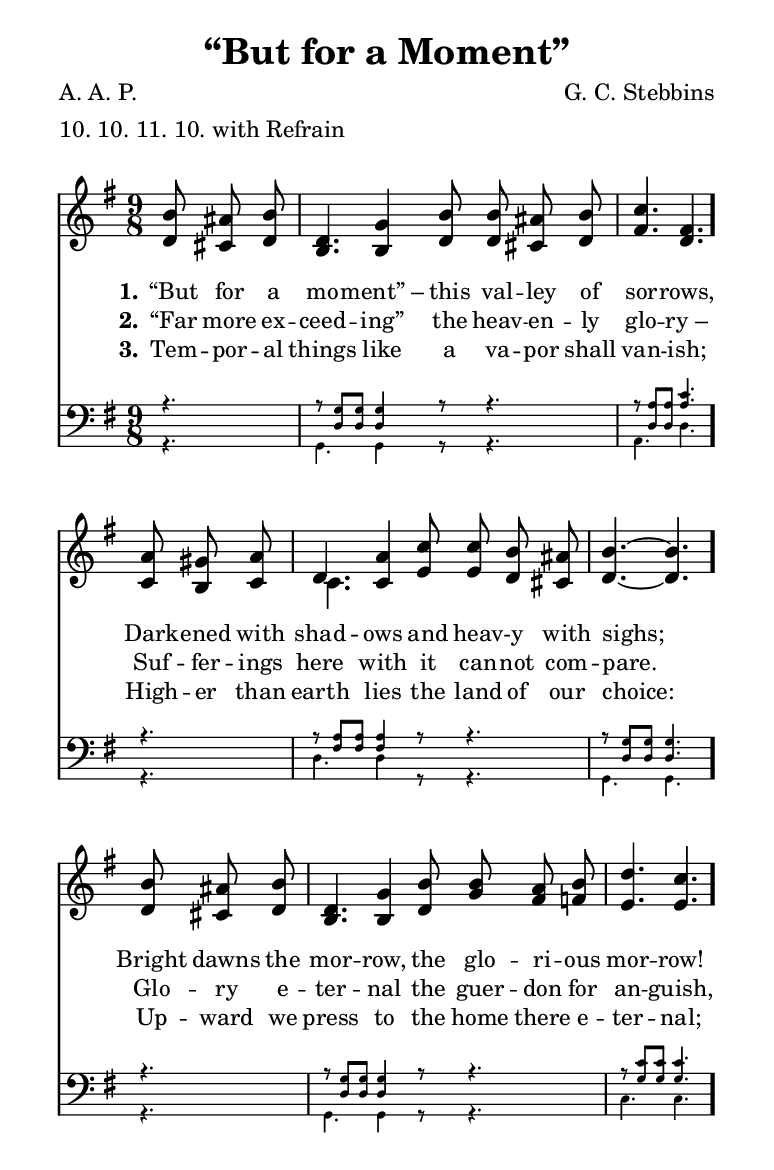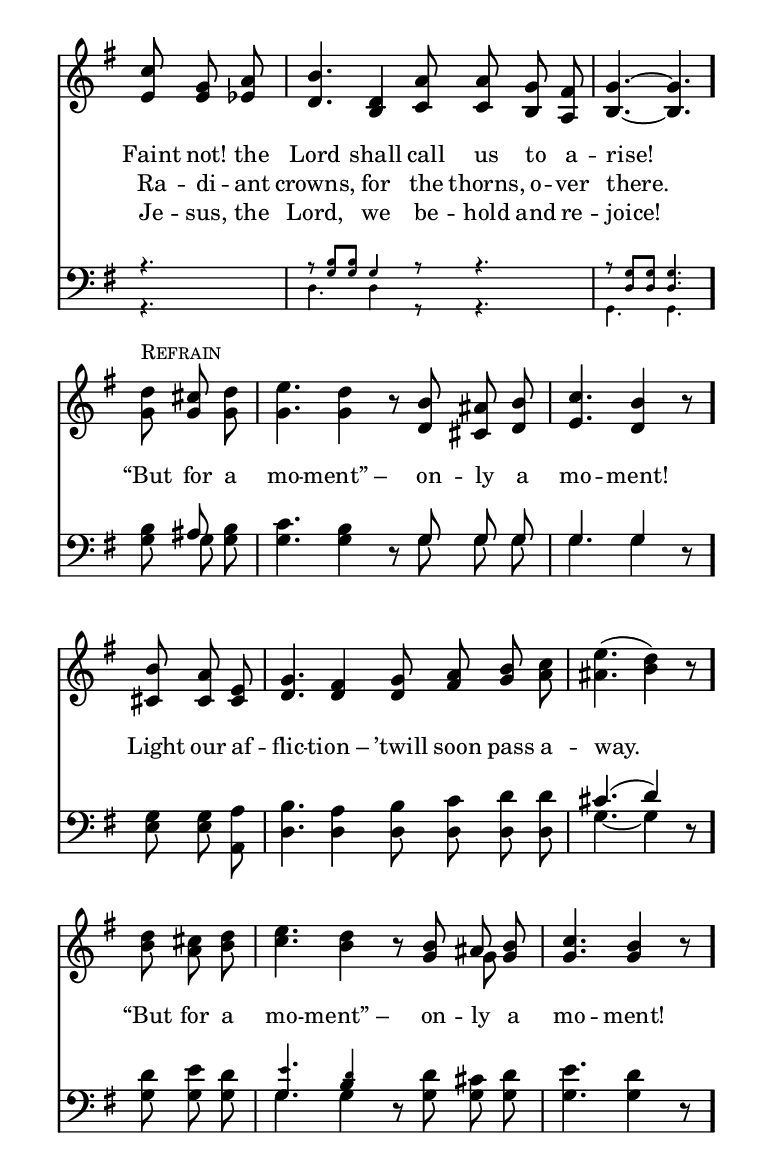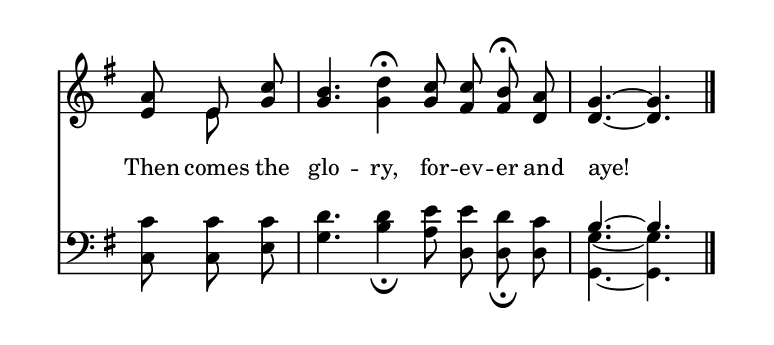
\include "common/global.ily"
\paper {
  \include "common/paper.ily"
  ragged-last-bottom = ##t
  page-count = #(cond (is-eogsized 2) (#t #f))
  system-count = #(cond (is-eogsized 6) (#t #f))
}

\header{
  hymnnumber = "207"
  title = "“But for a Moment”"
  tunename = ""
  meter = "10. 10. 11. 10. with Refrain"
  poet = "A. A. P."
  composer = "G. C. Stebbins"
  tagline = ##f
}

ta = { \tempo 4=80 }
tb = { \tempo 4=40 }

global = {
  \include "common/overrides.ily"
  \override Staff.TimeSignature.style = #'numbered
  \time 9/8
  \override Score.MetronomeMark.transparent = ##t % hide all fermata changes too
  \ta
  \key g \major
  \partial 4.
  \autoBeamOff
}

patternA = { c8 c c | c4. c4 c8 c c c | c4. c }
patternB = { c8 c c | c4. c4 c8 c c c | c4. ~ c }
patternC = { c8 c c | c4. c4 r8 c c c | c4. c4 c8 }
patternD = { c8 c c | c4. c4 c8 c c c | c4. c4 c8 }

notesSoprano = {
\global
\relative c'' {

  \changePitch \patternA { b ais b d, g b b ais b | c fis, }
  \changePitch \patternB { a gis a | d, a' c c b ais | b b }
  \changePitch \patternA { b ais b | d, g b b a b | d c }
  \changePitch \patternB { c g a | b d, a' a g fis | g g }

  << s^\markup { \small \caps "Refrain" }
  \changePitch \patternC { d' cis d | e d b ais b | c b r } >>
  \changePitch \patternD { b a e | g fis g a b c | e( d) r }
  \changePitch \patternC { d cis d | e d b ais b | c b r }
  \changePitch \patternA { a e c' | b \tb d\fermata \ta c c \tb b\fermata \ta a | g ~ g }

  \bar "|."

}
}

notesAlto = {
\global
\relative e' {

  \changePitch \patternA { d cis d | b b d d cis d | fis d }
  \changePitch \patternB { c b c | c c e e d cis | d d }
  \changePitch \patternA { d cis d | b b d g fis f | e e }
  \changePitch \patternB { e e ees | d b c c b a | b b }

  \changePitch \patternC { g' g g | g g d cis d | e d r }
  \changePitch \patternD { cis cis cis | d d d fis g a | ais( b) r }
  \changePitch \patternC { b ais b | c b g g g | g g r }
  \changePitch \patternA { e e g | g g g fis fis d | d ~ d }

}
}

notesTenorVerse = {
\global
\relative a {

  \magnifyMusic 0.63 {
  \override Score.SpacingSpanner.spacing-increment = #(* 1.2 0.63)
  r4. | r8 <g d>[ <g d>] <g d>4 r8 r4. | r8 <a d,>[ <a d,>] <c a>4.
  r4. | r8 <a fis>[ <a fis>] <a fis>4 r8 r4. | r8 <g d>[ <g d>] <g d>4.
  r4. | r8 <g d>[ <g d>] <g d>4 r8 r4. | r8 <c g>[ <c g>] <c g>4.
  r4. | r8 <b g>[ <b g>] g4 r8 r4. | r8 <g d>[ <g d>] <g d>4.
  }

}
}

notesTenorChorus = {
\global
\relative a {

  \repeat unfold 36 \skip 4
  \changePitch \patternC { b ais b | c b g g g | g g r }
  \changePitch \patternD { g g a | b a b c d d | cis( d) r }
  \changePitch \patternC { d e d | <g, \tweak font-size #-4 e'> <b \tweak font-size #-4 d> d cis d | e d r }
  \changePitch \patternA { c c c | d d e e d c | b ~ b }

}
}

notesBassVerse = {
\global
\relative f, {

  \magnifyMusic 0.63 {
  \override Score.SpacingSpanner.spacing-increment = #(* 1.2 0.63)
  r4. | g4. g4 r8 r4. | a4. d4.
  r4. | d4. d4 r8 r4. | g,4. g4.
  r4. | g4. g4 r8 r4. | c4. c4.
  r4. | d4. d4 r8 r4. | g,4. g4.
  }

}
}

notesBassChorus = {
\global
\relative f, {

  \repeat unfold 36 \skip 4
  \changePitch \patternC { g' g g | g g g g g | g g r }
  \changePitch \patternD { e e a, | d d d d d d | g ~ g r }
  \changePitch \patternC { g g g | g g g g g | g g r }
  \changePitch \patternA { c, c e | g b_\fermata a d, d_\fermata d | < g g, > ~ < g g, > }

}
}

Refrain = \lyricmode {

“But for a mo -- ment”_– on -- ly a mo -- ment! \bar "."
Light our af -- flic -- tion_– ’twill soon pass a -- way. \bar "."
“But for a mo -- ment”_– on -- ly a mo -- ment! \bar "."
Then comes the glo -- ry, for -- ev -- er and aye! \bar "."

}

wordsA = \lyricmode {
\set stanza = "1."

“But for a mo -- ment”_– this val -- ley of sor -- rows, \bar "."
Dark -- ened with shad -- ows and heav -- y with sighs; \bar "."
Bright dawns the mor -- row, the glo -- ri -- ous mor -- row! \bar "."
Faint not! the Lord shall call us to a -- rise! \bar "."

}

wordsB = \lyricmode {
\set stanza = "2."

“Far more ex -- ceed -- ing” the heav -- en -- ly glo -- ry_–
Suf -- fer -- ings here with it can -- not com -- pare.
Glo -- ry e -- ter -- nal the guer -- don for an -- guish,
Ra -- di -- ant crowns, for the thorns, o -- ver there.

\Refrain

}

wordsC = \lyricmode {
\set stanza = "3."

Tem -- por -- al things like a va -- por shall van -- ish;
High -- er than earth lies the land of our choice:
Up -- ward we press to the home there e -- ter -- nal;
Je -- sus, the Lord, we be -- hold and re -- joice!

}

\score {
  \context ChoirStaff <<
    \context Staff = upper <<
      \set Staff.autoBeaming = ##f
      \set ChoirStaff.systemStartDelimiter = #'SystemStartBar
      \set ChoirStaff.printPartCombineTexts = ##f
      \partcombine #'(2 . 11) \notesSoprano \notesAlto
      \context NullVoice = sopranos { \voiceOne << \notesSoprano >> }
      \context Lyrics = one   \lyricsto sopranos \wordsA
      \context Lyrics = two   \lyricsto sopranos \wordsB
      \context Lyrics = three \lyricsto sopranos \wordsC
    >>
    \context Staff = men <<
      \set Staff.autoBeaming = ##f
      \clef bass
      \set ChoirStaff.printPartCombineTexts = ##f
      \context Voice = tenors { \voiceOne << \notesTenorVerse >> }
      \context Voice = basses { \voiceTwo << \notesBassVerse >> }
      \partcombine #'(2 . 11) \notesTenorChorus \notesBassChorus
    >>
  >>
  \layout {
    \include "common/layout.ily"
  }
  #(cond ((ly:get-option 'eog-midi-permitted) #{ \midi{
    \include "common/midi.ily"
  } #}))
}

\version "2.19.49"  % necessary for upgrading to future LilyPond versions.

% vi:set et ts=2 sw=2 ai nocindent syntax=lilypond:
